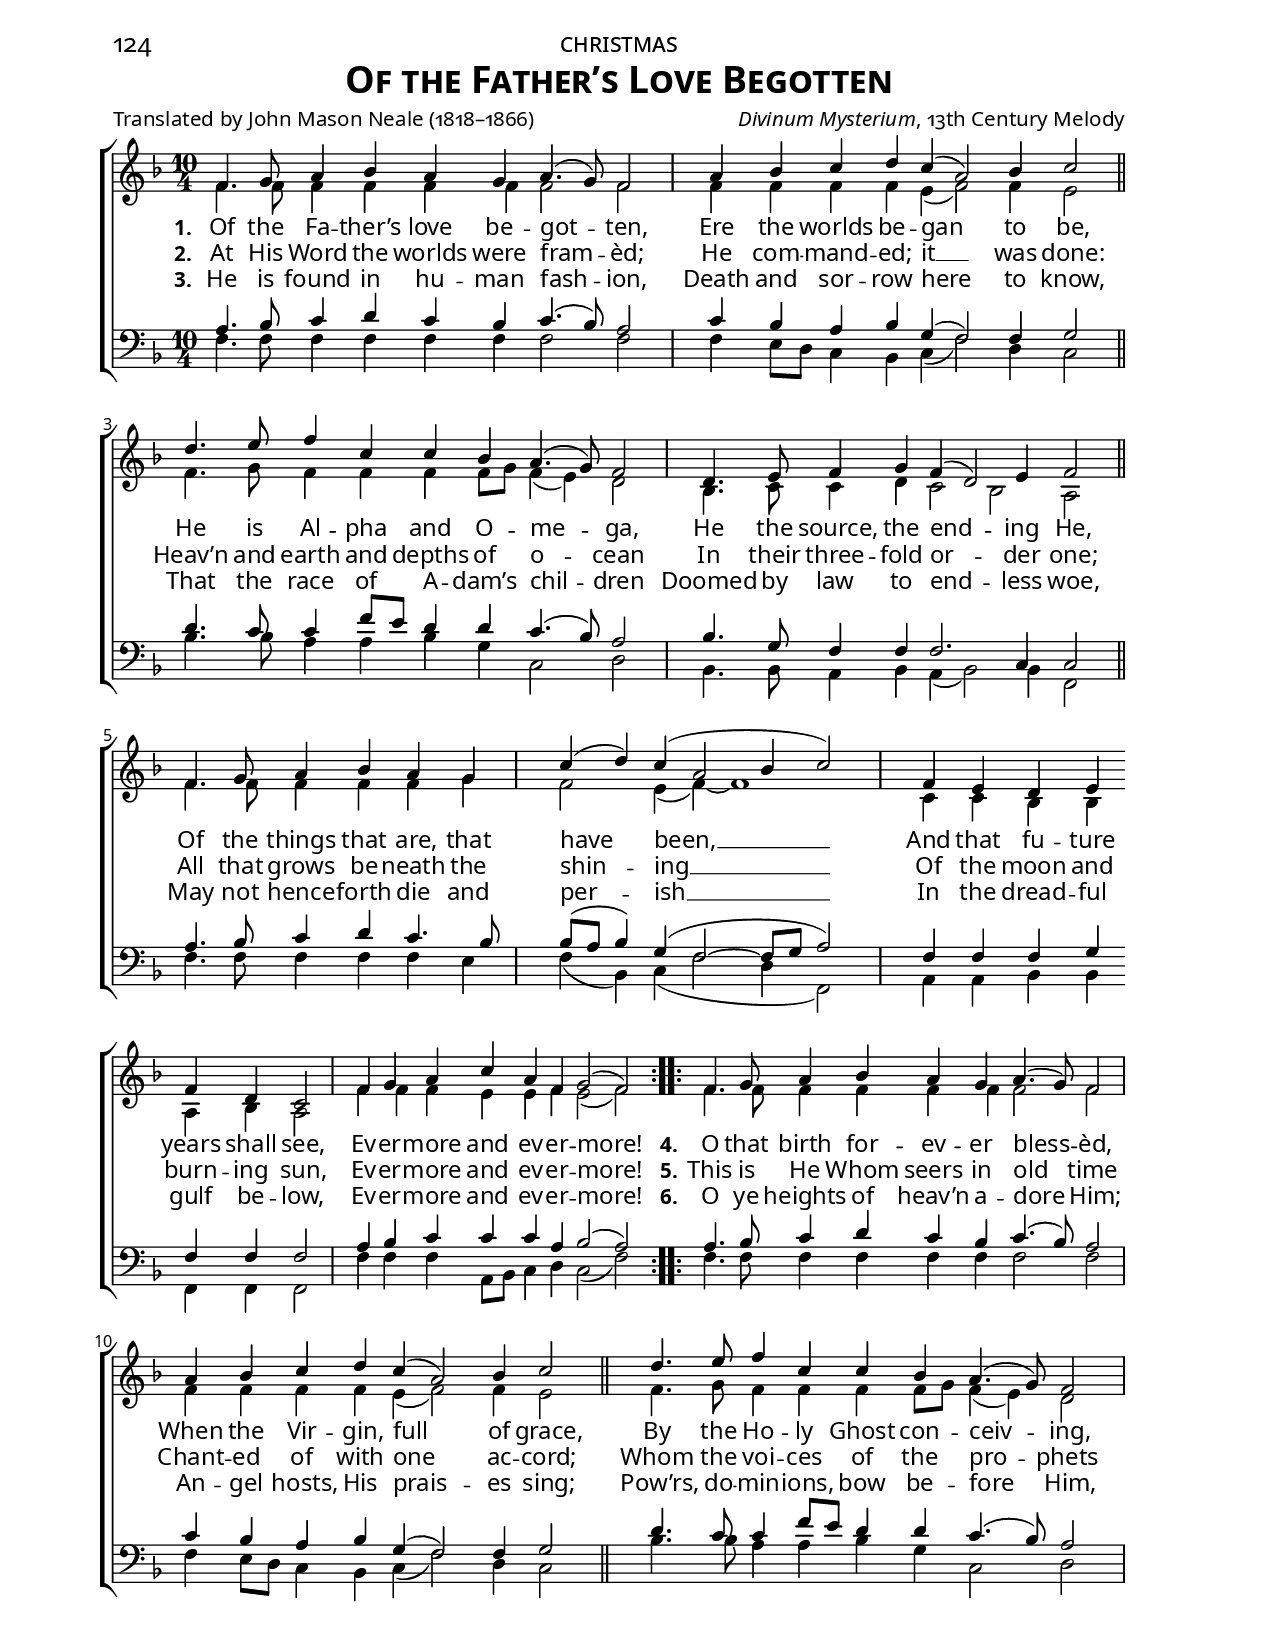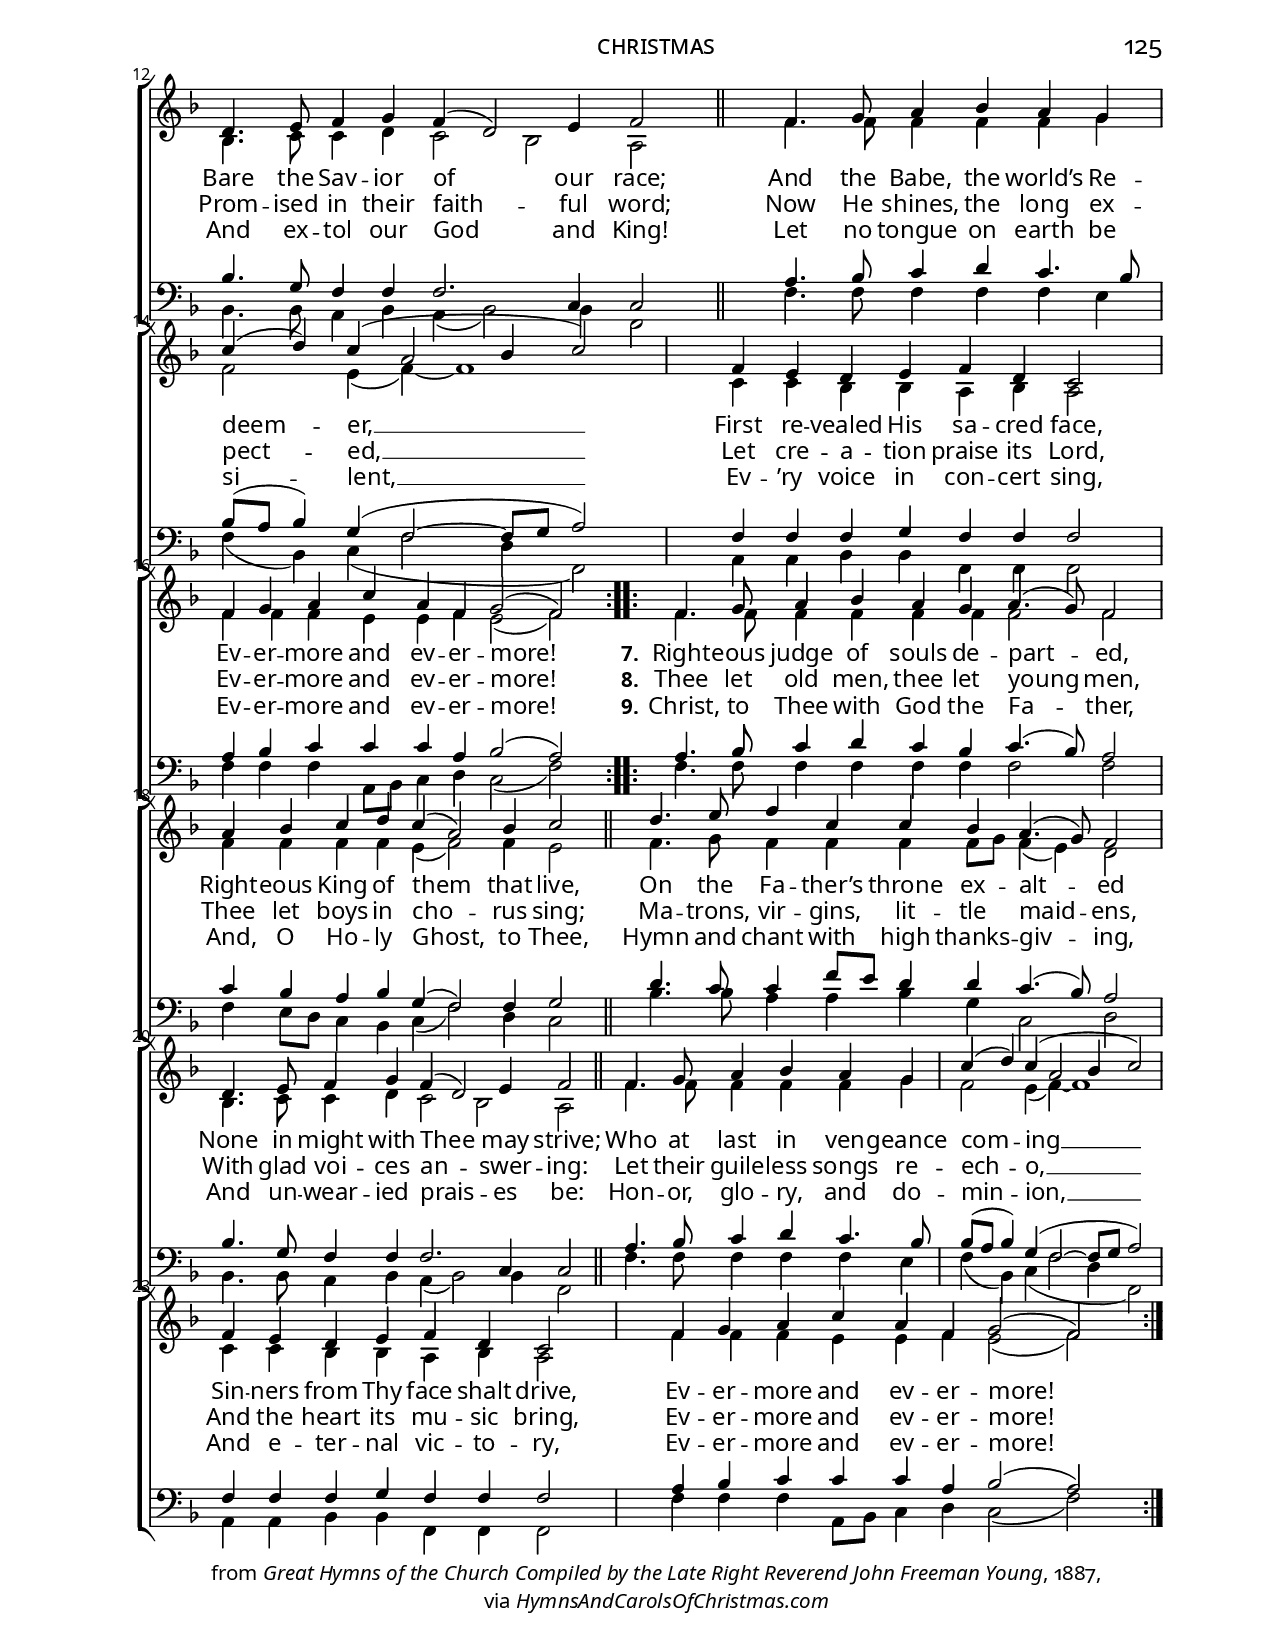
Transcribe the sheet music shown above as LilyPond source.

\version "2.14.2"
\include "util.ly"
\header {
  title = \markup{\override #'(font-name . "Garamond Premier Pro Semibold"){ \abs-fontsize #18 \smallCapsOldStyle"Of the Father’s Love Begotten"}}
  poet = \markup\oldStyleNum"Translated by John Mason Neale (1818–1866)"
  composer = \markup\concat{\italic"Divinum Mysterium" \oldStyleNum", 13th Century Melody"}
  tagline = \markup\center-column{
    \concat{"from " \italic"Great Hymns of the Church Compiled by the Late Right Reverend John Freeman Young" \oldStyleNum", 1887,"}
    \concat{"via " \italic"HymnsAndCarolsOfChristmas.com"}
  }
}
\paper {
  %print-all-headers = ##t
  paper-height = 11\in
  paper-width = 8.5\in
  indent = 0\in
  %system-system-spacing = #'((basic-distance . 10) (padding . 0))
  system-system-spacing =
    #'((basic-distance . 0)
       (minimum-distance . 0)
       (padding . -5)
       (stretchability . 100))
  ragged-last-bottom = ##f
  ragged-bottom = ##f
  two-sided = ##t
  inner-margin = 1\in
  outer-margin = 0.75\in
  top-margin = 0.26\in
  bottom-margin = 0.25\in
  first-page-number = #124
  print-first-page-number = ##t
  headerLine = \markup{\override #'(font-name . "Garamond Premier Pro") \smallCapsOldStyle"christmas"}
  oddHeaderMarkup = \markup\fill-line{
     \override #'(font-name . "Garamond Premier Pro")\abs-fontsize #12.5
     \combine 
        \fill-line{"" \on-the-fly #print-page-number-check-first
        \oldStylePageNum""
        }
        \fill-line{\headerLine}
  }
  evenHeaderMarkup = \markup {
     \override #'(font-name . "Garamond Premier Pro")\abs-fontsize #12.5
     \combine
        \on-the-fly #print-page-number-check-first
        \oldStylePageNum""
        \fill-line{\headerLine}
  }
}
#(set-global-staff-size 18) \paper{ #(define fonts (make-pango-font-tree "Garamond Premier Pro" "Garamond Premier Pro" "Garamond Premier Pro" (/ 18 20))) }
global = {
  \key f \major
  \time 10/4
  \autoBeamOff
  \override DynamicLineSpanner #'staff-padding = #0.0
  \override DynamicLineSpanner #'Y-extent = #'(-1 . 1)
}

sopMusic = \relative c' {
  \repeat volta 3 {
    f4. g8 a4 bes a g a4.( g8) f2 |
    a4 bes c d c( a2) bes4 c2 \bar "||"
    
    d4. e8 f4 c c bes a4.( g8) f2 |
    d4. e8 f4 g f( d2) e4 f2 \bar "||"
    
    \partial 4*6 f4. g8 a4 bes a g |
    \partial 4*8 c4( d) c4( a2 bes4 c2) |
    \partial 4*8 f,4 e4 d4 e \bar"" f d c2 |
    f4 g a c a f g2( f)
  }
}
sopWords = \lyricmode {
  
}

altoMusic = \relative c' {
  f4. f8 f4 f f f f2 f |
  f4 f f f e( f2) f4 e2 \bar "||"
  
  f4. g8 f4 f f f8[ g] f4( e) d2 |
  bes4. c8 c4 d c2 bes a \bar "||"
  
  f'4. f8 f4 f f g |
  f2 e4( f)~ f1 |
  c4 c4 bes4 bes a bes a2 |
  f'4 f f e e f e2( f)
}
altoWords = \lyricmode {
  \dropLyricsIX
  \set associatedVoice = "sopranos"
  \set stanza = #"1. "
  Of the Fa -- ther’s love be -- got -- ten,
      Ere the worlds be -- gan to be,
  He is Al -- pha and O -- me -- ga,
      He the source, the end -- ing He,
  Of the things that are, that have been, __
      And that fu -- ture years shall see,
  Ev -- er -- more and ev -- er -- more!
  
  \set stanza = #"4."
  O that birth for -- ev -- er bless -- èd,
    When the Vir -- gin, full of grace,
By the Ho -- ly Ghost con -- ceiv -- ing,
    Bare the Sav -- ior of our race;
And the Babe, the world’s Re -- deem -- er, __
    First re -- vealed His sa -- cred face,
        Ev -- er -- more and ev -- er -- more!
  
  
  \set stanza = #" 7."
  Right -- eous judge of souls de -- part -- ed,
    Right -- eous King of them that live,
On the Fa -- ther’s throne ex -- alt -- ed
    None in might with Thee may strive;
Who at last in ven -- geance com -- ing __
    Sin -- ners from Thy face shalt drive,
        Ev -- er -- more and ev -- er -- more!
}
altoWordsII = \lyricmode {
  \dropLyricsIX
%\markup\italic
  \set associatedVoice = "sopranos"
  \set stanza = #"2. "
  At His Word the worlds were fram -- èd;
    He com -- mand -- ed; it __ was done:
Heav’n and earth and depths of o -- cean
    In their three -- fold or -- der one;
All that grows be -- neath the shin -- ing __
    Of the moon and burn -- ing sun,
        Ev -- er -- more and ev -- er -- more!
  
  \set stanza = #"5."
  This is He Whom seers in old time
    Chant -- ed of with one ac -- cord;
Whom the voi -- ces of the pro -- phets
    Prom -- ised in their faith -- ful word;
Now He shines, the long ex -- pect -- ed, __
    Let cre -- a -- tion praise its Lord,
        Ev -- er -- more and ev -- er -- more!
  
  \set stanza = #" 8."
  Thee let old men, thee let young men,
    Thee let boys in cho -- rus sing;
Ma -- trons, vir -- gins, lit -- tle maid -- ens,
    With glad voi -- ces an -- swer -- ing:
Let their guile -- less songs re -- ech -- o, __
    And the heart its mu -- sic bring,
        Ev -- er -- more and ev -- er -- more!
}
altoWordsIII = \lyricmode {
  \dropLyricsIX
  \set associatedVoice = "sopranos"
  \set stanza = #"3. "
  He is found in hu -- man fash -- ion,
    Death and sor -- row here to know,
That the race of A -- dam’s chil -- dren
    Doomed by law to end -- less woe,
May not hence -- forth die and per -- ish __
    In the dread -- ful gulf be -- low,
        Ev -- er -- more and ev -- er -- more!
  
  
  \set stanza = #"6."
  O ye heights of heav’n a -- dore Him;
    An -- gel hosts, His prais -- es sing;
Pow’rs, do -- min -- ions, bow be -- fore Him,
    And ex -- tol our God and King!
Let no tongue on earth be si -- lent, __
    Ev -- ’ry voice in con -- cert sing,
        Ev -- er -- more and ev -- er -- more!
  
  \set stanza = #" 9."
  Christ, to Thee with God the Fa -- ther,
    And, O Ho -- ly Ghost, to Thee,
Hymn and chant with high thanks -- giv -- ing,
    And un -- wear -- ied prais -- es be:
Hon -- or, glo -- ry, and do -- min -- ion, __
    And e -- ter -- nal vic -- to -- ry,
        Ev -- er -- more and ev -- er -- more!
}
altoWordsIV = \lyricmode {
  \set associatedVoice = "sopranos"
}
altoWordsV = \lyricmode {
  \set associatedVoice = "sopranos"
}
altoWordsVI = \lyricmode {
  \set associatedVoice = "sopranos"
}
altoWordsVII = \lyricmode {
  \set associatedVoice = "sopranos"
}
altoWordsVIII = \lyricmode {
  \set associatedVoice = "sopranos"
}
altoWordsIX = \lyricmode {
  \set associatedVoice = "sopranos"
}
tenorMusic = \relative c' {
  a4. bes8 c4 d c bes c4.( bes8) a2 |
  c4 bes a bes g( f2) f4 g2 \bar "||"
  
  d'4. c8 c4 f8[ e] d4 d c4.( bes8) a2 |
  bes4. g8 f4 f f2. c4 c2 \bar "||"
  
  a'4. bes8 c4 d c4. bes8 |
  bes8[( a] bes4) g4( f2~ f8[ g8] a2) |
  f4 f4 f4 g f f f2 |
  a4 bes c c c a bes2( a)
}
tenorWords = \lyricmode {

}

bassMusic = \relative c {
  f4. f8 f4 f f f f2 f |
  f4 e8[ d] c4 bes c( f2) d4 c2 \bar "||"
  
  bes'4. bes8 a4 a bes g c,2 d |
  bes4. bes8 a4 bes a( bes2) bes4 f2 \bar "||"
  
  f'4. f8 f4 f f e |
  f4( bes,) c4( f2 d4 f,2) |
  a4 a4 bes4 bes f f f2 |
  f'4 f f a,8[ bes] c4 d c2( f)
}
bassWords = \lyricmode {

}

pianoRH = \relative c' {
  
}
pianoLH = \relative c' {
  
}

\score {
  <<
   \new ChoirStaff <<
    \new Staff = women <<
      \new Voice = "sopranos" { \voiceOne << \global \repeat unfold3\sopMusic >> }
      \new Voice = "altos" { \voiceTwo << \global \repeat unfold3\altoMusic >> }
    >>
    \new Lyrics \with { alignAboveContext = #"women" \override VerticalAxisGroup #'nonstaff-relatedstaff-spacing = #'((basic-distance . 1))} \lyricsto "sopranos" \sopWords
    \new Lyrics = "altosIX"  \with { alignBelowContext = #"women" } \lyricsto "altos" \altoWordsIX
    \new Lyrics = "altosVIII"  \with { alignBelowContext = #"women" } \lyricsto "altos" \altoWordsVIII
    \new Lyrics = "altosVII"  \with { alignBelowContext = #"women" } \lyricsto "altos" \altoWordsVII
    \new Lyrics = "altosVI"  \with { alignBelowContext = #"women" } \lyricsto "altos" \altoWordsVI
    \new Lyrics = "altosV"  \with { alignBelowContext = #"women" } \lyricsto "altos" \altoWordsV
    \new Lyrics = "altosIV"  \with { alignBelowContext = #"women" } \lyricsto "altos" \altoWordsIV
    \new Lyrics = "altosIII"  \with { alignBelowContext = #"women" } \lyricsto "altos" \altoWordsIII
    \new Lyrics = "altosII"  \with { alignBelowContext = #"women" } \lyricsto "altos" \altoWordsII
    \new Lyrics = "altos"  \with { alignBelowContext = #"women" \override VerticalAxisGroup #'nonstaff-relatedstaff-spacing = #'((padding . -0.5)) } \lyricsto "altos" \altoWords
   \new Staff = men <<
      \clef bass
      \new Voice = "tenors" { \voiceOne << \global \repeat unfold3\tenorMusic >> }
      \new Voice = "basses" { \voiceTwo << \global \repeat unfold3\bassMusic >> }
    >>
    \new Lyrics \with { alignAboveContext = #"men" \override VerticalAxisGroup #'nonstaff-relatedstaff-spacing = #'((basic-distance . 1)) } \lyricsto "tenors" \tenorWords
    \new Lyrics \with { alignBelowContext = #"men" \override VerticalAxisGroup #'nonstaff-relatedstaff-spacing = #'((basic-distance . 1)) } \lyricsto "basses" \bassWords
  >>
%    \new PianoStaff << \new Staff { \new Voice { \pianoRH } } \new Staff { \clef "bass" \pianoLH } >>
  >>
  \layout {
  \context {
    \Lyrics
    \override LyricText #'font-size = #1.3
  }
    \context {
      \Score
      \override SpacingSpanner #'base-shortest-duration = #(ly:make-moment 1 1)
      \override SpacingSpanner #'common-shortest-duration = #(ly:make-moment 1 1)
    }
    \context {
      % Remove all empty staves
      % \Staff \RemoveEmptyStaves \override VerticalAxisGroup #'remove-first = ##t
    }
%6.14g	\context { \Lyrics \override LyricText #'font-size = #0.75 }
%{IF_LESSER
\context { \Lyrics \override LyricText #'font-size = #1.2 }
%}%END_IF_LESSER
    \context {
      \Lyrics
      \override LyricText #'X-offset = #center-on-word
    }
  }
}

